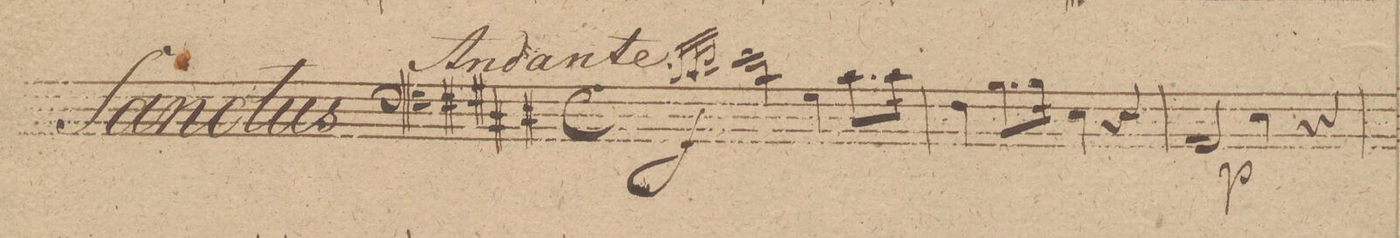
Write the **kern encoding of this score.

**kern	**dynam
*I"Fagotto 2do	*
*clefF4	*
*k[f#c#g#d#]	*
*met(c)	*
*M4/4	*
16qqB/LL	.
32qqc#/L	.
32qqd#/JJJ	.
*2\right	*
2e\	f
*4\right	*
4G#\	.
*8\left	*
8.c#\L	.
*16\left	*
16c#\Jk	.
=2	=2
4F#\	.
*8\right	*
8.B\L	.
*16\right	*
16B\Jk	.
4E\	.
4r	.
=3	=3
2AA/	.
.	p
4E\	.
4r	.
=4	=4
*-	*-
